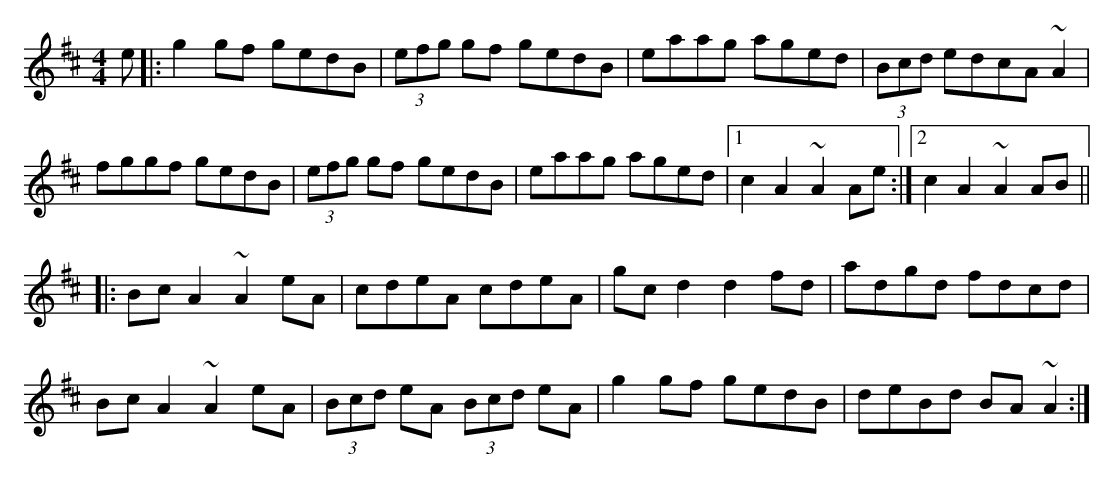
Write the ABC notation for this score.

X:1
M:4/4
K:Amix
e|:g2 gf gedB|(3efg gf gedB|eaag aged|(3Bcd edcA ~A2|
fggf gedB|(3efg gf gedB|eaag aged|1 c2 A2 ~A2 Ae:|2 c2 A2 ~A2 AB||
|:Bc A2 ~A2 eA|cdeA cdeA|gc d2 d2 fd|adgd fdcd|
Bc A2 ~A2 eA|(3Bcd eA (3Bcd eA|g2 gf gedB|deBd BA ~A2:|
